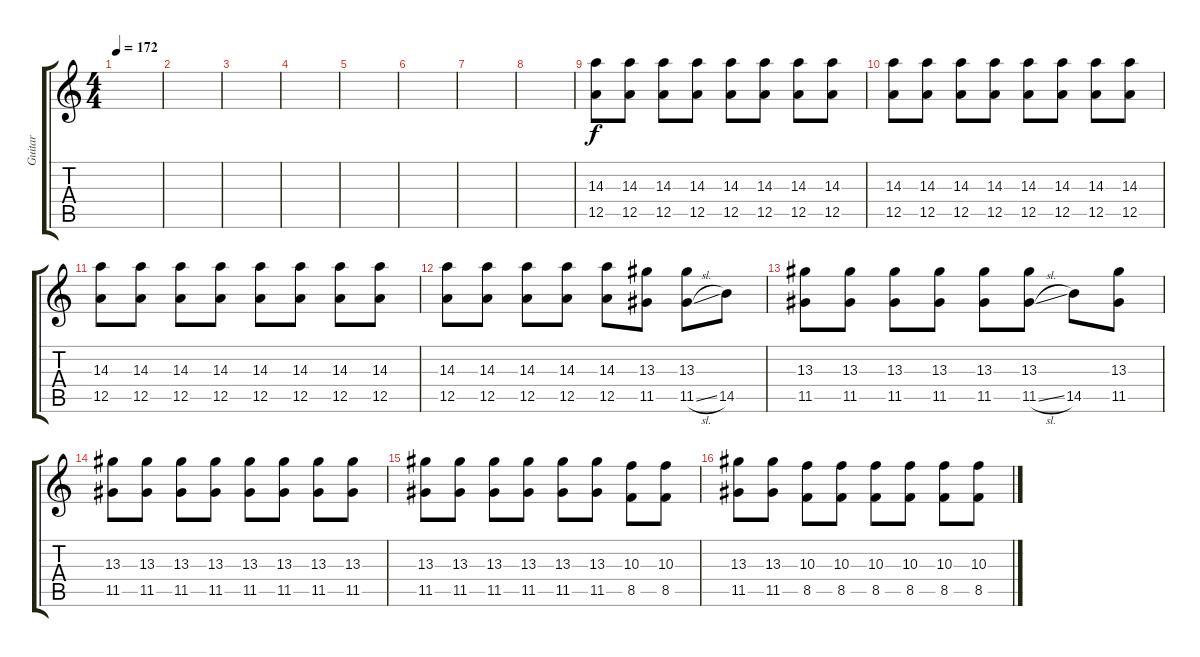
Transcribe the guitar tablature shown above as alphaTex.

\track ("Guitar" "Guitar") {instrument distortionguitar}
\staff {score tabs}
\tuning (E4 B3 G3 D3 A2 D2) {hide}
\ts (4 4)
\tempo 172
\clef g2
\ks c
|
|
|
|
|
|
|
|
(14.3 12.5).8 (14.3 12.5).8 (14.3 12.5).8 (14.3 12.5).8 (14.3 12.5).8 (14.3 12.5).8 (14.3 12.5).8 (14.3 12.5).8 |
(14.3 12.5).8 (14.3 12.5).8 (14.3 12.5).8 (14.3 12.5).8 (14.3 12.5).8 (14.3 12.5).8 (14.3 12.5).8 (14.3 12.5).8 |
(14.3 12.5).8 (14.3 12.5).8 (14.3 12.5).8 (14.3 12.5).8 (14.3 12.5).8 (14.3 12.5).8 (14.3 12.5).8 (14.3 12.5).8 |
(14.3 12.5).8 (14.3 12.5).8 (14.3 12.5).8 (14.3 12.5).8 (14.3 12.5).8 (13.3 11.5).8 (13.3 11.5{sl}).8 14.5.8 |
(13.3 11.5).8 (13.3 11.5).8 (13.3 11.5).8 (13.3 11.5).8 (13.3 11.5).8 (13.3 11.5{sl}).8 14.5.8 (13.3 11.5).8 |
(13.3 11.5).8 (13.3 11.5).8 (13.3 11.5).8 (13.3 11.5).8 (13.3 11.5).8 (13.3 11.5).8 (13.3 11.5).8 (13.3 11.5).8 |
(13.3 11.5).8 (13.3 11.5).8 (13.3 11.5).8 (13.3 11.5).8 (13.3 11.5).8 (13.3 11.5).8 (10.3 8.5).8 (10.3 8.5).8 |
(13.3 11.5).8 (13.3 11.5).8 (10.3 8.5).8 (10.3 8.5).8 (10.3 8.5).8 (10.3 8.5).8 (10.3 8.5).8 (10.3 8.5).8
